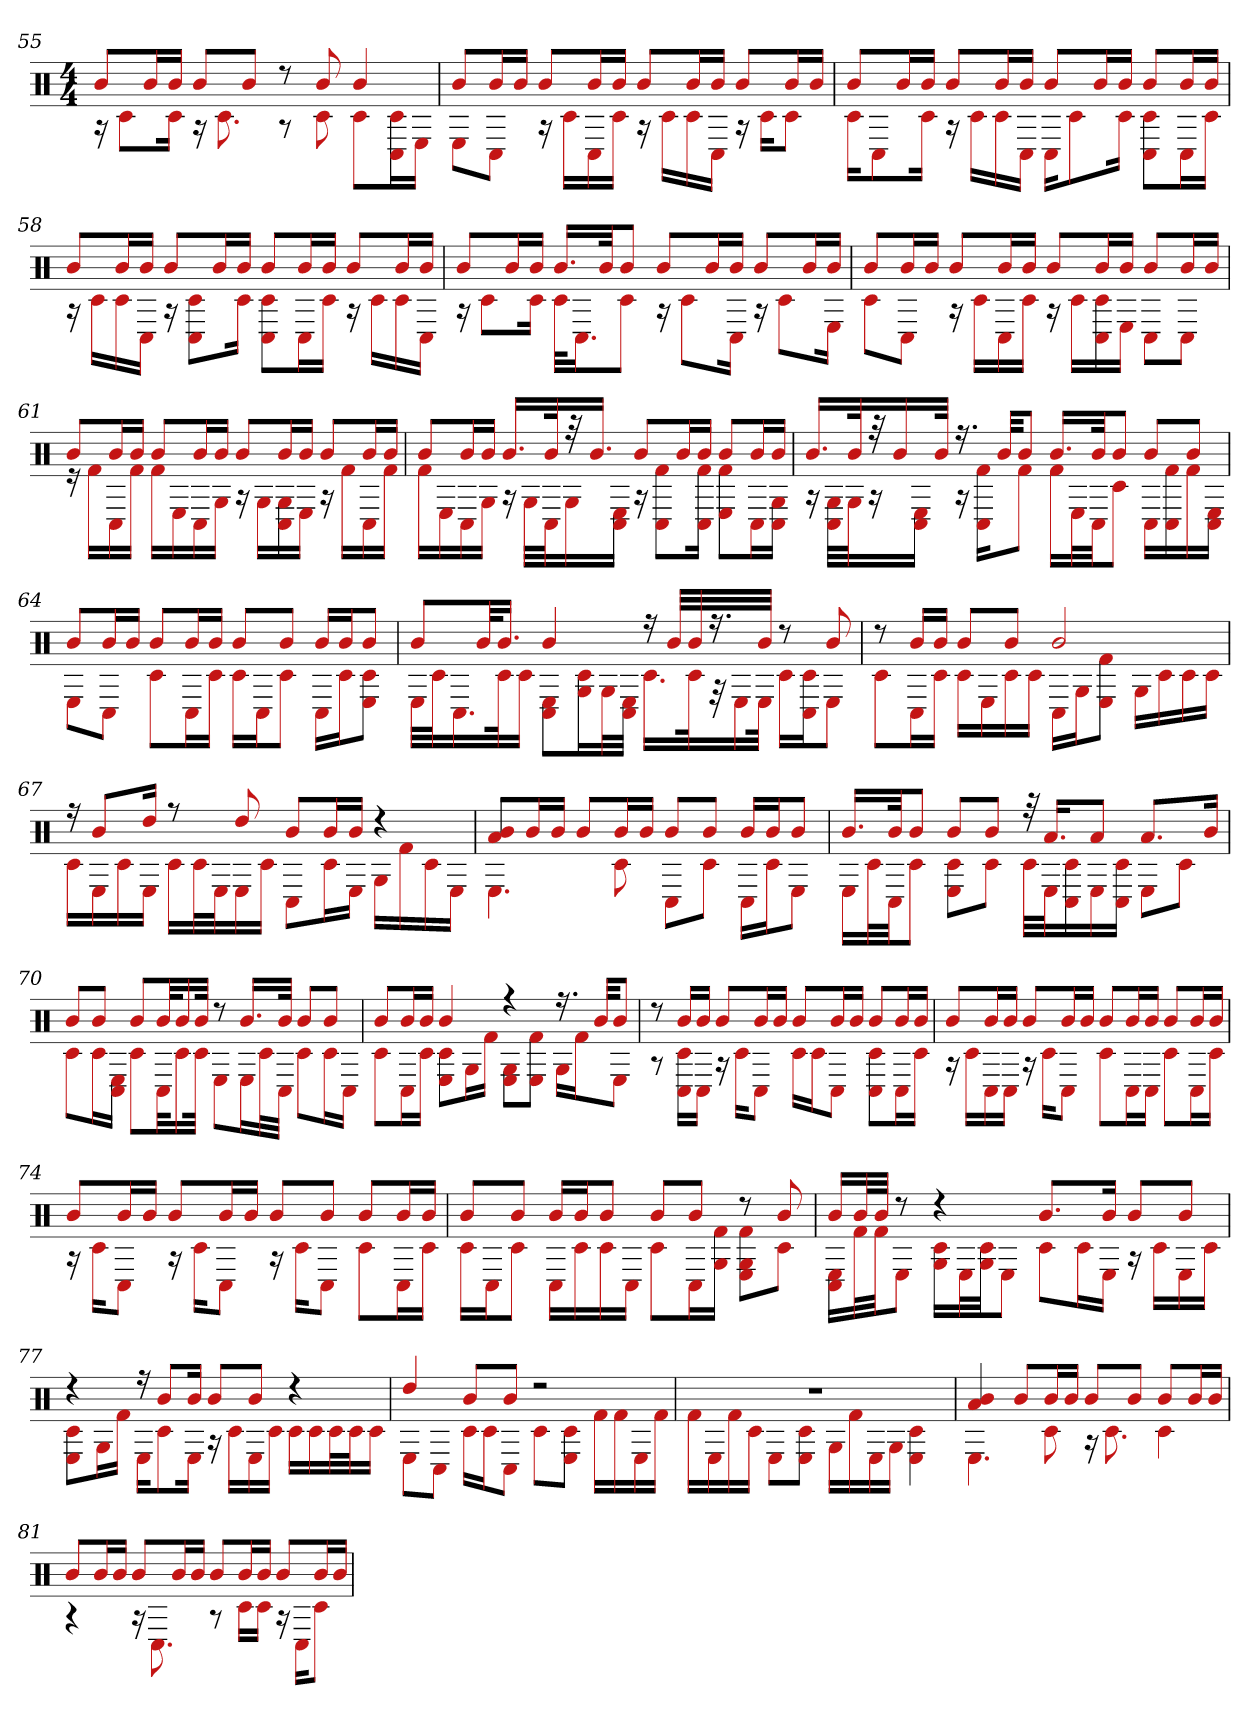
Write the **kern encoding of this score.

**kern
*part1
*staff1
*clefX
*k[]
*M4/4
=55
*^
8bL	16r
.	8c#L
16bL	.
16bJJ	16c#Jk
8bL	16r
.	8.c#
8bJ	.
8r	8r
8b	8c#
4b	8c#L
.	16C# 16c#L
.	16EJJ
=56	=56
8bL	8EL
16bL	8C#J
16bJJ	.
8bL	16r
.	16c#LL
16bL	16C#
16bJJ	16c#JJ
8bL	16r
.	16c#LL
16bL	16c#
16bJJ	16C#JJ
8bL	16r
.	16c#KL
16bL	8c#J
16bJJ	.
=57	=57
8bL	16c#KL
.	8C#
16bL	.
16bJJ	16c#Jk
8bL	16r
.	16c#LL
16bL	16c#
16bJJ	16C#JJ
8bL	16C#KL
.	8c#
16bL	.
16bJJ	16c#Jk
8bL	8c# 8C#L
16bL	16C#L
16bJJ	16c#JJ
=58	=58
8bL	16r
.	16c#LL
16bL	16c#
16bJJ	16C#JJ
8bL	16r
.	8C# 8c#L
16bL	.
16bJJ	16c#Jk
8bL	8c# 8C#L
16bL	16C#L
16bJJ	16c#JJ
8bL	16r
.	16c#LL
16bL	16c#
16bJJ	16C#JJ
=59	=59
8bL	16r
.	8c#L
16bL	.
16bJJ	16c#Jk
16.bLL	32c#KLL
.	16.C#J
32bJk	.
8bJ	8c#J
8bL	16r
.	8c#L
16bL	.
16bJJ	16C#Jk
8bL	16r
.	8c#L
16bL	.
16bJJ	16EJk
=60	=60
8bL	8c#L
16bL	8C#J
16bJJ	.
8bL	16r
.	16c#LL
16bL	16C#
16bJJ	16c#JJ
8bL	16r
.	16c#LL
16bL	16c# 16C#
16bJJ	16EJJ
8bL	8C#L
16bL	8C#J
16bJJ	.
=61	=61
8bL	16r
.	16f#LL
16bL	16C#
16bJJ	16f#JJ
8bL	16f#LL
.	16E
16bL	16C#
16bJJ	16GJJ
8bL	16r
.	16GLL
16bL	16C# 16G
16bJJ	16EJJ
8bL	16r
.	16f#LL
16bL	16C#
16bJJ	16f#JJ
=62	=62
8bL	16f#LL
.	16E
16bL	16C#
16bJJ	16GJJ
16.bLL	16r
.	32GLLL
32bk	32C#J
32r	16G
16.bJJ	.
.	16E 16C#JJ
8bL	16r
.	8f# 8C#L
16bL	.
16bJJ	16f# 16C#Jk
8bL	8f# 8EL
16bL	16C#L
16bJJ	16G 16C#JJ
=63	=63
16.bLL	16r
.	32G 32C#LLL
32bk	32GJ
32r	16r
16b	.
.	16E 16C#JJ
32bJJk	.
16.r	16r
.	16f# 16C#KL
32bKKL	.
8bJ	8f#J
16.bLL	16f#LL
.	32EL
32bJk	32C#JJ
8bJ	8c#J
8bL	16C#LL
.	16f# 16C#
8bJ	16f#
.	16E 16C#JJ
=64	=64
8bL	8EL
16bL	8C#J
16bJJ	.
8bL	8c#L
16bL	16C#L
16bJJ	16c#JJ
8bL	16c#LL
.	16C#J
8bJ	8c#J
16bLL	16C#LL
16bJ	16c#J
8bJ	8c# 8EJ
=65	=65
8bL	32ELLL
.	32c#J
.	16.C#
32bkL	.
16.bJJ	32c#k
.	16c#JJ
4b	8E 8C#L
.	16G 16c#L
.	32GL
.	32C# 32EJJJ
16r	16.c#LL
32bLLL	.
32b	32c#k
16.r	32r
.	16E
32bJJJ	32EJJk
8r	16c#LL
.	16c# 16C#J
8b	8EJ
=66	=66
8r	8c#L
16bLL	16C#L
16bJJ	16c#JJ
8bL	16c#LL
.	16E
8bJ	16c#
.	16c#JJ
2b	16C#LL
.	16GJ
.	8f# 8EJ
.	16GLL
.	16c#
.	16c#
.	16c#JJ
=67	=67
16r	16c#LL
8bL	16E
.	16c#
16ddJk	16EJJ
8r	16c#LL
.	32c#L
.	32EJ
8dd	16E
.	16c#JJ
8bL	8C#L
16bL	16c#L
16bJJ	16EJJ
4r	16GLL
.	16f#
.	16c#
.	16EJJ
=68	=68
8a 8bL	4.E
16bL	.
16bJJ	.
8bL	.
16bL	8c#
16bJJ	.
8bL	8C#L
8bJ	8c#J
16bLL	16C#LL
16bJ	16c#J
8bJ	8EJ
=69	=69
16.bLL	16ELL
.	32c#L
32bJk	32C#JJ
8bJ	8c#J
8bL	8c# 8EL
8bJ	8c#J
32r	32c#LLL
16.aKL	32EJ
.	16C# 16c#
8aJ	16E
.	16C# 16c#JJ
8.aL	8EL
.	8c#J
16bJk	.
=70	=70
8bL	8c#L
8bJ	16c#L
.	16C# 16EJJ
8bL	8c#L
32bkL	32C#kL
16b	16c#
32bJJk	32c#JJk
8r	8EL
16.bLL	16EL
.	32c#L
32bJJk	32C#JJJ
8bL	8c#L
8bJ	16c#L
.	16C#JJ
=71	=71
8bL	8c#L
16bL	16C#L
16bJJ	16c#JJ
4b	8c# 8EL
.	16GL
.	16f#JJ
4r	8E 8GL
.	8f# 8EJ
16.r	16GLL
.	16f#J
32bKKL	.
8bJ	8EJ
=72	=72
8r	8r
16bLL	16C# 16c#LL
16bJJ	16C#JJ
8bL	16r
.	16c#KL
16bL	8C#J
16bJJ	.
8bL	16c#LL
.	16c#J
16bL	8C#J
16bJJ	.
8bL	8C# 8c#L
16bL	16C#L
16bJJ	16c#JJ
=73	=73
8bL	16r
.	16c#LL
16bL	16C#
16bJJ	16C#JJ
8bL	16r
.	16c#KL
16bL	8C#J
16bJJ	.
8bL	8c#L
16bL	16C#L
16bJJ	16C#JJ
8bL	8c#L
16bL	16C#L
16bJJ	16c#JJ
=74	=74
8bL	16r
.	16c#KL
16bL	8C#J
16bJJ	.
8bL	16r
.	16c#KL
16bL	8C#J
16bJJ	.
8bL	16r
.	16c#KL
8bJ	8C#J
8bL	8c#L
16bL	16C#L
16bJJ	16c#JJ
=75	=75
8bL	16c#LL
.	16C#J
8bJ	8c#J
16bLL	16C#LL
16bJ	16c#
8bJ	16c#
.	16C#JJ
8bL	8c#L
8bJ	16C#L
.	16f# 16GJJ
8r	8f# 8G 8EL
8b	8c#J
=76	=76
16bLL	16C# 16ELL
32bL	32f#L
32bJJJ	32f#JJ
8r	8EJ
4r	16c# 16GLL
.	32EL
.	32c# 32GJJ
.	8EJ
8.bL	8c#L
.	16c#L
16bJk	16EJJ
8bL	16r
.	16c#LL
8bJ	16E
.	16c#JJ
=77	=77
4r	8c# 8EL
.	16GL
.	16f#JJ
16r	16EKL
8bL	8c#
16bJk	16EJk
8bL	16r
.	16c#LL
8bJ	16E
.	16c#JJ
4r	16c#LL
.	16c#
.	32c#L
.	32c#J
.	16c#JJ
=78	=78
4dd	8EL
.	8C#J
8bL	16c#LL
.	16c#J
8bJ	8C#J
2r	8c#L
.	8c# 8EJ
.	16f#LL
.	16f#
.	16E
.	16f#JJ
=79	=79
1r	16f#LL
.	16E
.	16f#
.	16c#JJ
.	8EL
.	8c# 8EJ
.	16GLL
.	16f#
.	16E
.	16GJJ
.	4c# 4E
=80	=80
4a 4b	4.E
8bL	.
16bL	8c#
16bJJ	.
8bL	16r
.	8.c#
8bJ	.
8bL	4c#
16bL	.
16bJJ	.
=81	=81
8bL	4r
16bL	.
16bJJ	.
8bL	16r
.	8.C#
16bL	.
16bJJ	.
8bL	8r
16bL	16c#LL
16bJJ	16c#JJ
8bL	16r
.	16C#KL
16bL	8c#J
16bJJ	.
*v	*v
=
*-
